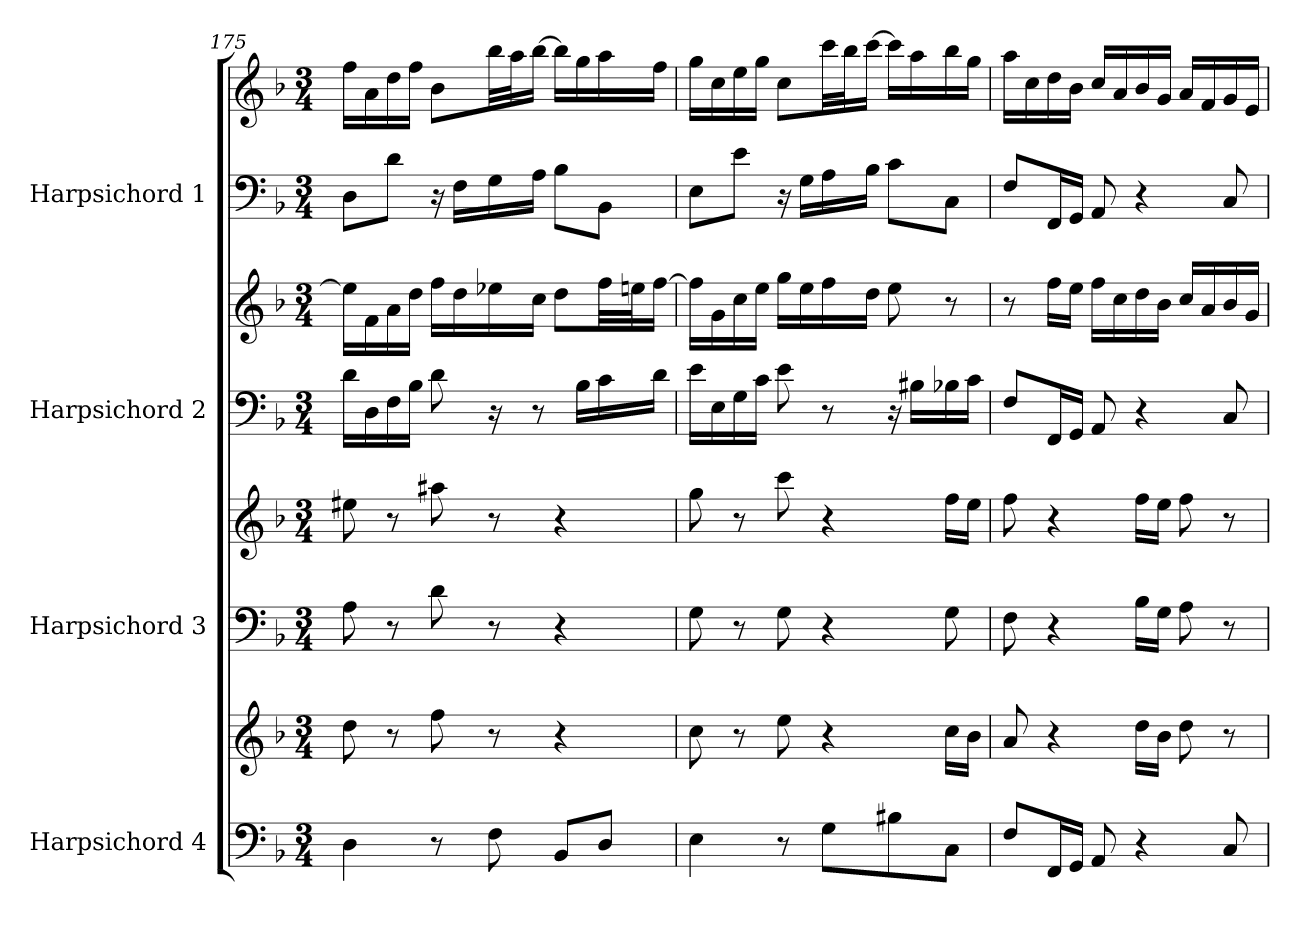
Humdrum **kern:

**kern	**kern	**kern	**kern	**kern	**kern	**kern	**kern
*part4	*part4	*part3	*part3	*part2	*part2	*part1	*part1
*staff8	*staff7	*staff6	*staff5	*staff4	*staff3	*staff2	*staff1
*I"Harpsichord 4	*	*I"Harpsichord 3	*	*I"Harpsichord 2	*	*I"Harpsichord 1	*
*I'Hp	*	*I'Hp	*	*I'Hp	*	*I'Hp	*
!!LO:LB:g=z
*clefF4	*clefG2	*clefF4	*clefG2	*clefF4	*clefG2	*clefF4	*clefG2
*k[b-]	*k[b-]	*k[b-]	*k[b-]	*k[b-]	*k[b-]	*k[b-]	*k[b-]
*M3/4	*M3/4	*M3/4	*M3/4	*M3/4	*M3/4	*M3/4	*M3/4
=175	=175	=175	=175	=175	=175	=175	=175
4D\	8dd\	8A\	8ee#X\	16d\LL	16ee\LL]	8D\L	16ff\LL
.	.	.	.	16D\	16f\	.	16a\
.	8r	8r	8r	16F\	16a\	8d\J	16dd\
.	.	.	.	16B-\JJ	16dd\JJ	.	16ff\JJ
8r	8ff\	8d\	8aa#X\	8d\	16ff\LL	16r	8b-\L
.	.	.	.	.	16dd\	16F\LL	.
8F\	8r	8r	8r	16r	16ee-X\	16G\	32bb-\LL
.	.	.	.	.	.	.	32aa\J
.	.	.	.	8r	16cc\JJ	16A\JJ	[16bb-\JJ
8BB-/L	4r	4r	4r	.	8dd\L	8B-\L	16bb-\LL]
.	.	.	.	16B-\LL	.	.	16gg\
8D/J	.	.	.	16c\	32ff\LL	8BB-\J	16aa\
.	.	.	.	.	32een\J	.	.
.	.	.	.	16d\JJ	[16ff\JJ	.	16ff\JJ
=176	=176	=176	=176	=176	=176	=176	=176
4E\	8cc\	8G\	8gg\	16e\LL	16ff\LL]	8E\L	16gg\LL
.	.	.	.	16E\	16g\	.	16cc\
.	8r	8r	8r	16G\	16cc\	8e\J	16ee\
.	.	.	.	16c\JJ	16ee\JJ	.	16gg\JJ
8r	8ee\	8G\	8ccc\	8e\	16gg\LL	16r	8cc\L
.	.	.	.	.	16ee\	16G\LL	.
8G\L	4r	4r	4r	8r	16ff\	16A\	32ccc\LL
.	.	.	.	.	.	.	32bb-\J
.	.	.	.	.	16dd\JJ	16B-\JJ	[16ccc\JJ
8B#X\	.	.	.	16r	8ee\	8c\L	16ccc\LL]
.	.	.	.	16B#X\LL	.	.	16aa\
8C\J	16cc\LL	8G\	16ff\LL	16B-X\	8r	8C\J	16bb-\
.	16b-\JJ	.	16ee\JJ	16c\JJ	.	.	16gg\JJ
=177	=177	=177	=177	=177	=177	=177	=177
8F/L	8a/	8F\	8ff\	8F/L	8r	8F/L	16aa\LL
.	.	.	.	.	.	.	16cc\
16FF/L	4r	4r	4r	16FF/L	16ff\LL	16FF/L	16dd\
16GG/JJ	.	.	.	16GG/JJ	16ee\JJ	16GG/JJ	16b-\JJ
8AA/	.	.	.	8AA/	16ff\LL	8AA/	16cc/LL
.	.	.	.	.	16cc\	.	16a/
4r	16dd\LL	16B-\LL	16ff\LL	4r	16dd\	4r	16b-/
.	16b-\JJ	16G\JJ	16ee\JJ	.	16b-\JJ	.	16g/JJ
.	8dd\	8A\	8ff\	.	16cc/LL	.	16a/LL
.	.	.	.	.	16a/	.	16f/
8C/	8r	8r	8r	8C/	16b-/	8C/	16g/
.	.	.	.	.	16g/JJ	.	16e/JJ
=	=	=	=	=	=	=	=
*-	*-	*-	*-	*-	*-	*-	*-
